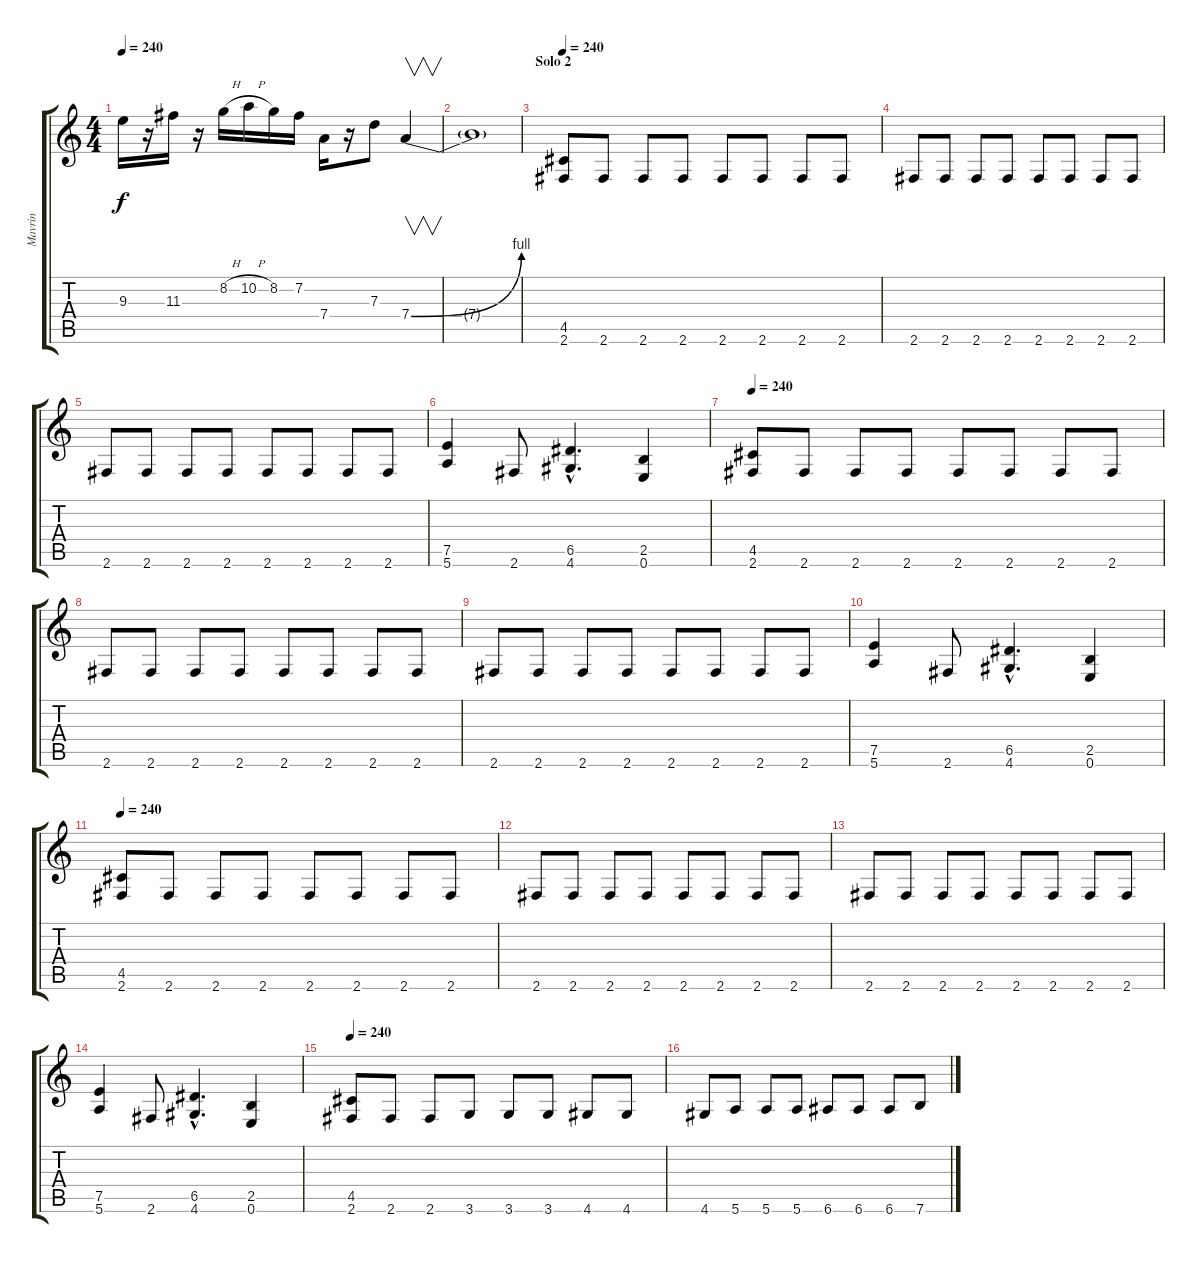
\track ("Mavrin" "Mavrin") {instrument overdrivenguitar}
\staff {score tabs}
\tuning (E4 B3 G3 D3 A2 E2) {hide}
\ts (4 4)
\tempo 240
\clef g2
\ks c
9.3.16{dy f} r.16 11.3.16 r.16 8.2{h}.16 10.2{h}.16 8.2.16 7.2.16 7.4.16 r.16 7.3.8 7.4{be (bend 0 0 60 4)}.4{v} |
7.4{t}.1 |
\section ("" "Solo 2")
\tempo 240
(4.5 2.6).8{volume 9} 2.6.8 2.6.8 2.6.8 2.6.8 2.6.8 2.6.8 2.6.8 |
2.6.8 2.6.8 2.6.8 2.6.8 2.6.8 2.6.8 2.6.8 2.6.8 |
2.6.8 2.6.8 2.6.8 2.6.8 2.6.8 2.6.8 2.6.8 2.6.8 |
(7.5 5.6).4 2.6.8 (6.5{hac} 4.6{hac}).4{d} (2.5 0.6).4 |
\tempo 240
(4.5 2.6).8 2.6.8 2.6.8 2.6.8 2.6.8 2.6.8 2.6.8 2.6.8 |
2.6.8 2.6.8 2.6.8 2.6.8 2.6.8 2.6.8 2.6.8 2.6.8 |
2.6.8 2.6.8 2.6.8 2.6.8 2.6.8 2.6.8 2.6.8 2.6.8 |
(7.5 5.6).4 2.6.8 (6.5{hac} 4.6{hac}).4{d} (2.5 0.6).4 |
\tempo 240
(4.5 2.6).8 2.6.8 2.6.8 2.6.8 2.6.8 2.6.8 2.6.8 2.6.8 |
2.6.8 2.6.8 2.6.8 2.6.8 2.6.8 2.6.8 2.6.8 2.6.8 |
2.6.8 2.6.8 2.6.8 2.6.8 2.6.8 2.6.8 2.6.8 2.6.8 |
(7.5 5.6).4 2.6.8 (6.5{hac} 4.6{hac}).4{d} (2.5 0.6).4 |
\tempo 240
(4.5 2.6).8 2.6.8 2.6.8 3.6.8 3.6.8 3.6.8 4.6.8 4.6.8 |
4.6.8 5.6.8 5.6.8 5.6.8 6.6.8 6.6.8 6.6.8 7.6.8
